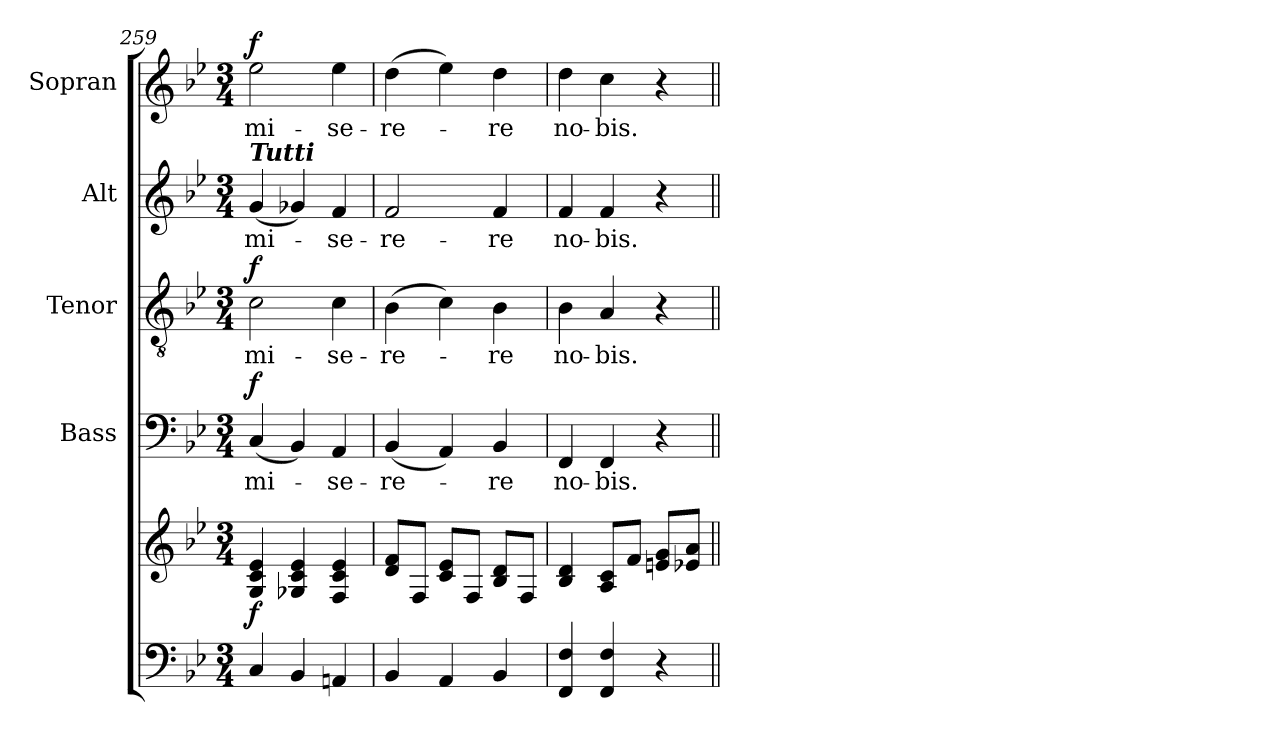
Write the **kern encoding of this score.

**kern	**kern	**dynam	**kern	**text	**dynam	**kern	**text	**dynam	**kern	**text	**kern	**text	**dynam
*part5	*part5	*part5	*part4	*part4	*part4	*part3	*part3	*part3	*part2	*part2	*part1	*part1	*part1
*staff6	*staff5	*staff5/6	*staff4	*staff4	*staff4	*staff3	*staff3	*staff3	*staff2	*staff2	*staff1	*staff1	*staff1
*	*	*	*I"Bass	*	*	*I"Tenor	*	*	*I"Alt	*	*I"Sopran	*	*
*	*	*	*I'B.	*	*	*I'T.	*	*	*I'A.	*	*I'S.	*	*
*clefF4	*clefG2	*	*clefF4	*	*	*clefGv2	*	*	*clefG2	*	*clefG2	*	*
*k[b-e-]	*k[b-e-]	*	*k[b-e-]	*	*	*k[b-e-]	*	*	*k[b-e-]	*	*k[b-e-]	*	*
*B-:	*B-:	*	*B-:	*	*	*B-:	*	*	*B-:	*	*B-:	*	*
*M3/4	*M3/4	*	*M3/4	*	*	*M3/4	*	*	*M3/4	*	*M3/4	*	*
=259	=259	=259	=259	=259	=259	=259	=259	=259	=259	=259	=259	=259	=259
!	!	!	!	!	!	!	!	!	!LO:TX:a:Bi:t=Tutti	!	!	!	!
!	!	!LO:DY:b	!	!LO:LY:b	!LO:DY:a	!	!LO:LY:b	!LO:DY:a	!	!LO:LY:b	!	!LO:LY:b	!LO:DY:a
4C/	4G/ 4c/ 4e-/	f	(<4C/	mi-	f	2c\	mi-	f	(<4g/	mi-	2ee-\	mi-	f
4BB-/	4G-X/ 4c/ 4e-/	.	4BB-/)	.	.	.	.	.	4g-X/)	.	.	.	.
!	!	!	!	!LO:LY:b	!	!	!LO:LY:b	!	!	!LO:LY:b	!	!LO:LY:b	!
4AAn/	4F/ 4c/ 4e-/	.	4AA/	-se-	.	4c\	-se-	.	4f/	-se-	4ee-\	-se-	.
=260	=260	=260	=260	=260	=260	=260	=260	=260	=260	=260	=260	=260	=260
!	!	!	!	!LO:LY:b	!	!	!LO:LY:b	!	!	!LO:LY:b	!	!LO:LY:b	!
4BB-/	8d/ 8f/L	.	(<4BB-/	-re-	.	(>4B-\	-re-	.	2f/	-re-	(>4dd\	-re-	.
.	8F/J	.	.	.	.	.	.	.	.	.	.	.	.
4AA/	8c/ 8e-/L	.	4AA/)	.	.	4c\)	.	.	.	.	4ee-\)	.	.
.	8F/J	.	.	.	.	.	.	.	.	.	.	.	.
!	!	!	!	!LO:LY:b	!	!	!LO:LY:b	!	!	!LO:LY:b	!	!LO:LY:b	!
4BB-/	8B-/ 8d/L	.	4BB-/	-re	.	4B-\	-re	.	4f/	-re	4dd\	-re	.
.	8F/J	.	.	.	.	.	.	.	.	.	.	.	.
=261	=261	=261	=261	=261	=261	=261	=261	=261	=261	=261	=261	=261	=261
!	!	!	!	!LO:LY:b	!	!	!LO:LY:b	!	!	!LO:LY:b	!	!LO:LY:b	!
4FF/ 4F/	4B-/ 4d/	.	4FF/	no-	.	4B-\	no-	.	4f/	no-	4dd\	no-	.
!	!	!	!	!LO:LY:b	!	!	!LO:LY:b	!	!	!LO:LY:b	!	!LO:LY:b	!
4FF/ 4F/	8A/ 8c/L	.	4FF/	-bis.	.	4A/	-bis.	.	4f/	-bis.	4cc\	-bis.	.
.	8f/J	.	.	.	.	.	.	.	.	.	.	.	.
4r	8en/ 8g/L	.	4r	.	.	4r	.	.	4r	.	4r	.	.
.	8e-X/ 8a/J	.	.	.	.	.	.	.	.	.	.	.	.
=||	=||	=||	=||	=||	=||	=||	=||	=||	=||	=||	=||	=||	=||
*-	*-	*-	*-	*-	*-	*-	*-	*-	*-	*-	*-	*-	*-
